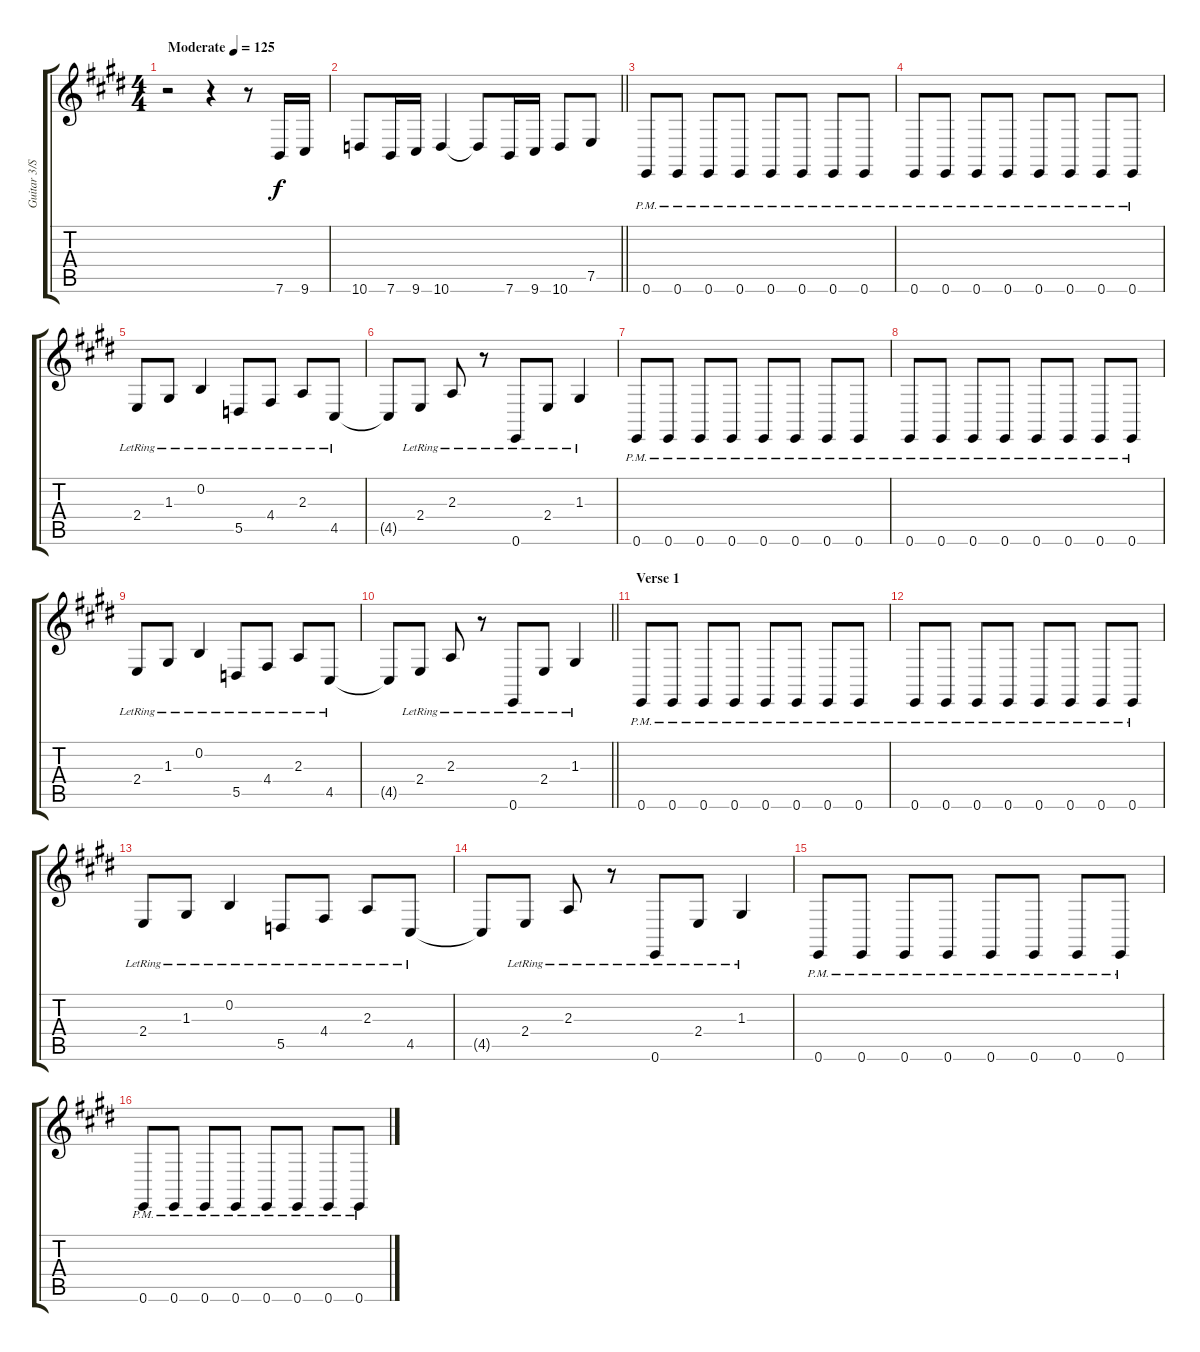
\track ("Guitar 3/Synth" "Guitar 3/S") {instrument lead1square}
\staff {score tabs}
\tuning (E4 B3 G3 D3 A2 E2) {hide}
\ts (4 4)
\tempo (125 "Moderate")
\clef g2
\ks e
r.2{dy f instrument lead1square} r.4 r.8 7.6.16 9.6.16 |
\barLineRight lightlight
10.6.8 7.6.16 9.6.16 10.6.4 10.6{t}.8 7.6.16 9.6.16 10.6.8 7.5.8 |
0.6{pm}.8 0.6{pm}.8 0.6{pm}.8 0.6{pm}.8 0.6{pm}.8 0.6{pm}.8 0.6{pm}.8 0.6{pm}.8 |
0.6{pm}.8 0.6{pm}.8 0.6{pm}.8 0.6{pm}.8 0.6{pm}.8 0.6{pm}.8 0.6{pm}.8 0.6{pm}.8 |
2.4{lr}.8 1.3{lr}.8 0.2{lr}.4 5.5{lr}.8 4.4{lr}.8 2.3{lr}.8 4.5{lr}.8 |
4.5{t}.8 2.4{lr}.8 2.3{lr}.8 r.8 0.6{lr}.8 2.4{lr}.8 1.3{lr}.4 |
0.6{pm}.8 0.6{pm}.8 0.6{pm}.8 0.6{pm}.8 0.6{pm}.8 0.6{pm}.8 0.6{pm}.8 0.6{pm}.8 |
0.6{pm}.8 0.6{pm}.8 0.6{pm}.8 0.6{pm}.8 0.6{pm}.8 0.6{pm}.8 0.6{pm}.8 0.6{pm}.8 |
2.4{lr}.8 1.3{lr}.8 0.2{lr}.4 5.5{lr}.8 4.4{lr}.8 2.3{lr}.8 4.5{lr}.8 |
\barLineRight lightlight
4.5{t}.8 2.4{lr}.8 2.3{lr}.8 r.8 0.6{lr}.8 2.4{lr}.8 1.3{lr}.4 |
\section ("" "Verse 1")
0.6{pm}.8 0.6{pm}.8 0.6{pm}.8 0.6{pm}.8 0.6{pm}.8 0.6{pm}.8 0.6{pm}.8 0.6{pm}.8 |
0.6{pm}.8 0.6{pm}.8 0.6{pm}.8 0.6{pm}.8 0.6{pm}.8 0.6{pm}.8 0.6{pm}.8 0.6{pm}.8 |
2.4{lr}.8 1.3{lr}.8 0.2{lr}.4 5.5{lr}.8 4.4{lr}.8 2.3{lr}.8 4.5{lr}.8 |
4.5{t}.8 2.4{lr}.8 2.3{lr}.8 r.8 0.6{lr}.8 2.4{lr}.8 1.3{lr}.4 |
0.6{pm}.8 0.6{pm}.8 0.6{pm}.8 0.6{pm}.8 0.6{pm}.8 0.6{pm}.8 0.6{pm}.8 0.6{pm}.8 |
0.6{pm}.8 0.6{pm}.8 0.6{pm}.8 0.6{pm}.8 0.6{pm}.8 0.6{pm}.8 0.6{pm}.8 0.6{pm}.8
